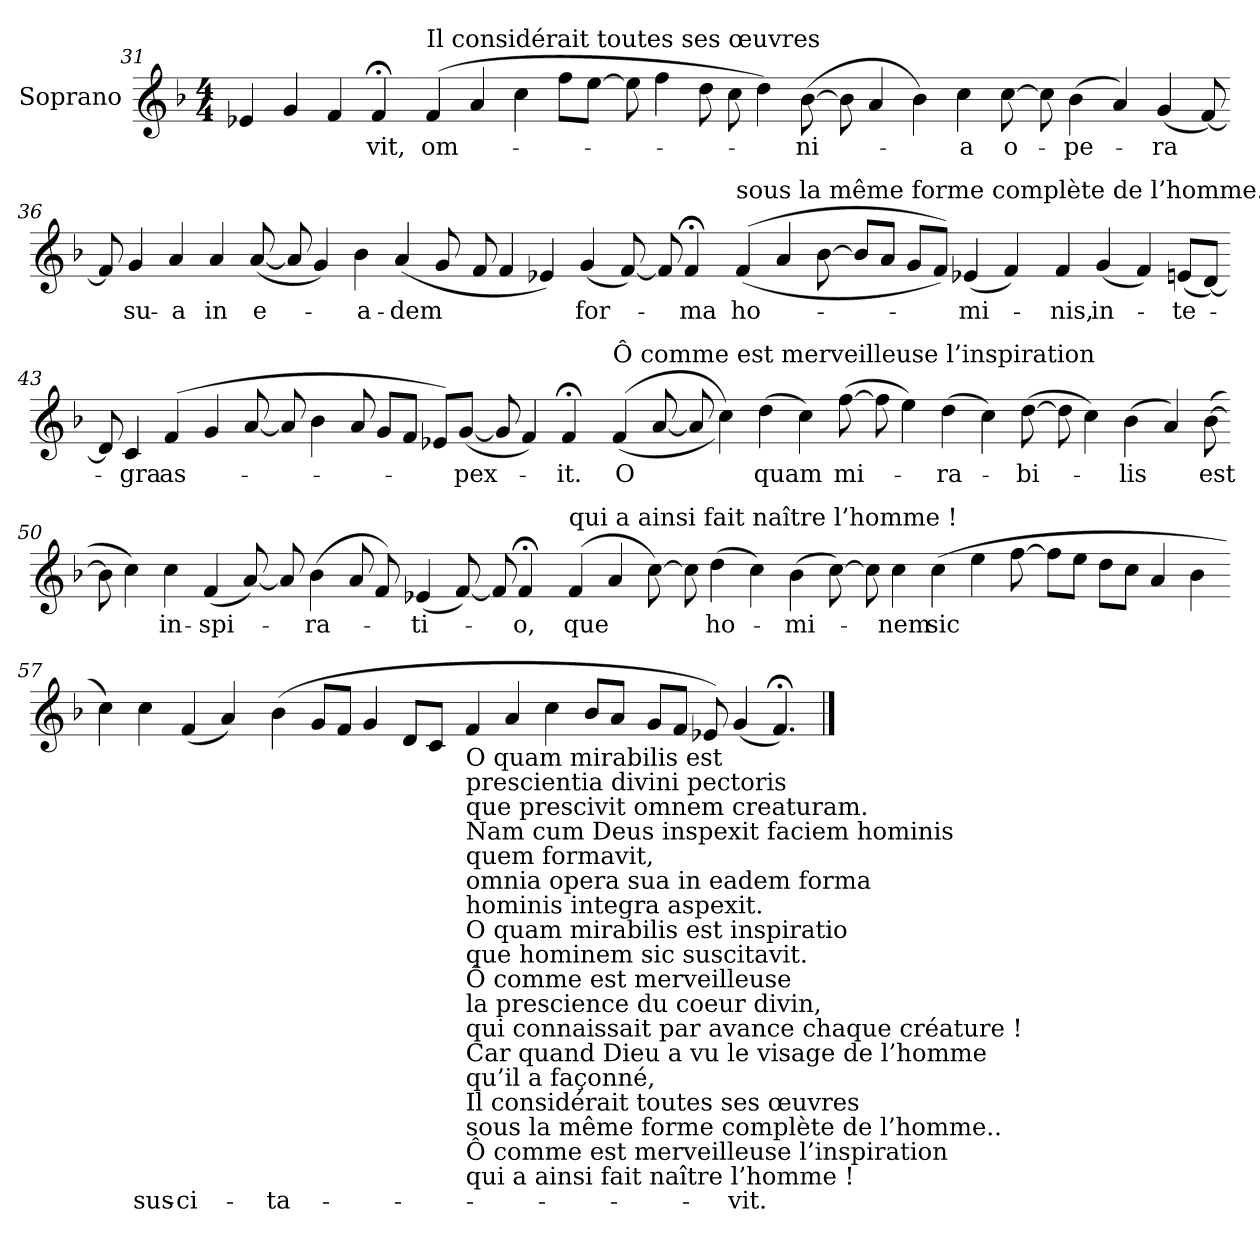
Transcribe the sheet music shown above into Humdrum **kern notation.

**kern	**text
*part1	*part1
*staff1	*staff1
*I"Soprano	*
*I'S.	*
*clefG2	*
*k[b-]	*
*M4/4	*
=31	=31
4e-X	.
4g	.
4f	.
!	!LO:LY:b
4f;<	-vit,
!!LO:LB:g=z
=32-	=32-
!LO:TX:a:t=Il considérait toutes ses œuvres	!
!	!LO:LY:b
(4f/	om-
4a	.
4cc	.
8ffL	.
[8eeJ	.
=33-	=33-
8ee]	.
4ff	.
8dd	.
8cc	.
4dd)	.
!	!LO:LY:b
([8b-	-ni-
=34-	=34-
8b-]	.
4a	.
4b-)	.
!	!LO:LY:b
4ccZ	-a
!	!LO:LY:b
[8cc\	o-
=35-	=35-
8cc\]	.
!	!LO:LY:b
(4b-	-pe-
4a)	.
!	!LO:LY:b
(4g	-ra
[8fZ)	.
=36-	=36-
8f]	.
!	!LO:LY:b
4g/	su-
!	!LO:LY:b
4aZ	-a
!	!LO:LY:b
4aZ/	in
!	!LO:LY:b
([8a/	e-
=37-	=37-
8a/]	.
4g)	.
!	!LO:LY:b
4b-	-a-
!	!LO:LY:b
(4a	-dem
8g	.
!!LO:LB:g=z
=38-	=38-
8f	.
4f	.
4e-XZ)	.
!	!LO:LY:b
(4g/	for-
[8f)	.
=39-	=39-
8f]	.
!	!LO:LY:b
4f;<	-ma
!!LO:LB:g=z
=40-	=40-
!LO:TX:a:t=sous la même forme complète de l’homme.	!
!	!LO:LY:b
(<(<4f/	ho-
4a	.
[8b-	.
=41-	=41-
8b-L]	.
8aJ	.
8gL	.
8fJ))	.
!	!LO:LY:b
(4e-X	-mi-
4f)	.
=42-	=42-
!	!LO:LY:b
4fZ	-nis,
!	!LO:LY:b
(4g/	in-
4f)	.
!	!LO:LY:b
(8eL	-te-
[8dJ)	.
=43-	=43-
8d]	.
!	!LO:LY:b
4cZ	-gra
!	!LO:LY:b
(<4f/	as-
4g	.
[8a	.
=44-	=44-
8a]	.
4b-	.
8a	.
8gL	.
8fJ	.
8e-XL)	.
!	!LO:LY:b
([8gJ	-pex-
=45-	=45-
8g]	.
4f)	.
!	!LO:LY:b
4f;<	-it.
!!LO:PB:g=z
=46-	=46-
!LO:TX:a:t=Ô comme est merveilleuse l’inspiration	!
!	!LO:LY:b
((4f/	O
[8a	.
=47-	=47-
8a]	.
4ccZ))	.
!	!LO:LY:b
(4dd\	quam
4ccZ)	.
!	!LO:LY:b
([8ff\	mi-
=48-	=48-
8ff\]	.
4ee)	.
!	!LO:LY:b
(4dd	-ra-
4cc)	.
!	!LO:LY:b
([8dd	-bi-
=49-	=49-
8dd]	.
4cc)	.
!	!LO:LY:b
(4b-	-lis
4aZ)	.
!	!LO:LY:b
([8b-\	est
=50-	=50-
8b-\]	.
4ccZ)	.
!	!LO:LY:b
4cc\	in-
!	!LO:LY:b
(4f/	-spi-
[8a)	.
=51-	=51-
8a]	.
!	!LO:LY:b
(4b-	-ra-
8a	.
8f)	.
!	!LO:LY:b
(4e-X	-ti-
[8f)	.
=52-	=52-
8f]	.
!	!LO:LY:b
4f;<	-o,
!!LO:LB:g=z
=53-	=53-
!LO:TX:a:t=qui a ainsi fait naître l’homme !	!
!	!LO:LY:b
(4f/	que
4a	.
[8ccZ)	.
=54-	=54-
8cc]	.
!	!LO:LY:b
(4dd\	ho-
4cc)	.
!	!LO:LY:b
(4b-	-mi-
[8cc)	.
=55-	=55-
8cc]	.
!	!LO:LY:b
4ccZ	-nem
!	!LO:LY:b
(<4cc\	sic
4ee	.
[8ff	.
=56-	=56-
8ffL]	.
8eeJ	.
8ddL	.
8ccJ	.
4a	.
4b-	.
=57-	=57-
4ccZ)	.
!	!LO:LY:b
4cc\	sus-
!	!LO:LY:b
(4f	-ci-
4a)	.
=58-	=58-
!	!LO:LY:b
(4b-	-ta-
8gL	.
8fJ	.
4g	.
8dL	.
8cJ	.
!!LO:LB:g=z
=59-	=59-
!LO:TX:b:t=O quam mirabilis est	!
!LO:TX:b:t=prescientia divini pectoris	!
!LO:TX:b:t=que prescivit omnem creaturam.	!
!LO:TX:b:t=Nam cum Deus inspexit faciem hominis	!
!LO:TX:b:t=quem formavit,	!
!LO:TX:b:t=omnia opera sua in eadem forma	!
!LO:TX:b:t=hominis integra aspexit.	!
!LO:TX:b:t=O quam mirabilis est inspiratio	!
!LO:TX:b:t=que hominem sic suscitavit.	!
!LO:TX:b:t=Ô comme est merveilleuse	!
!LO:TX:b:t=la prescience du coeur divin,	!
!LO:TX:b:t=qui connaissait par avance chaque créature !	!
!LO:TX:b:t=Car quand Dieu a vu le visage de l’homme	!
!LO:TX:b:t=qu’il a façonné,	!
!LO:TX:b:t=Il considérait toutes ses œuvres	!
!LO:TX:b:t=sous la même forme complète de l’homme..	!
!LO:TX:b:t=Ô comme est merveilleuse l’inspiration	!
!LO:TX:b:t=qui a ainsi fait naître l’homme !	!
4f	.
4a	.
4cc	.
8b-L	.
8aJ	.
=60-	=60-
8gL	.
8fJ	.
8e-X)	.
!	!LO:LY:b
(4g	-vit.
4.f;<)	.
==	==
*-	*-
